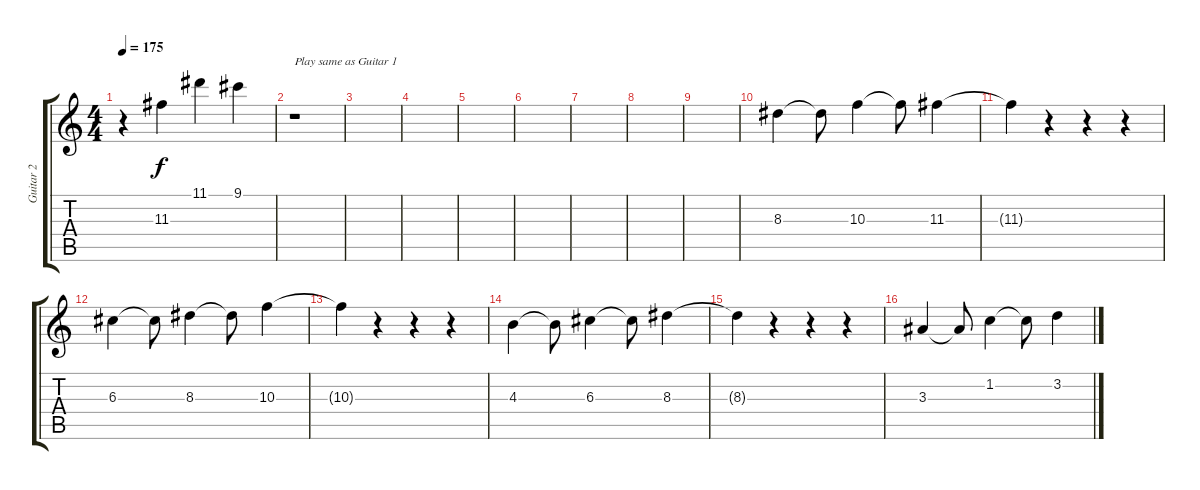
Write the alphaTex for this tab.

\track ("Guitar 2" "Guitar 2") {instrument overdrivenguitar}
\staff {score tabs}
\tuning (E4 B3 G3 D3 A2 E2) {hide}
\ts (4 4)
\tempo 175
\clef g2
\ks c
r.4{dy f} 11.3{t}.4 11.1.4 9.1.4 |
r.1{txt "Play same as Guitar 1"} |
|
|
|
|
|
|
|
8.3.4 8.3{t}.8 10.3.4 10.3{t}.8 11.3.4 |
11.3{t}.4 r.4 r.4 r.4 |
6.3.4 6.3{t}.8 8.3.4 8.3{t}.8 10.3.4 |
10.3{t}.4 r.4 r.4 r.4 |
4.3.4 4.3{t}.8 6.3.4 6.3{t}.8 8.3.4 |
8.3{t}.4 r.4 r.4 r.4 |
3.3.4 3.3{t}.8 1.2.4 1.2{t}.8 3.2.4
